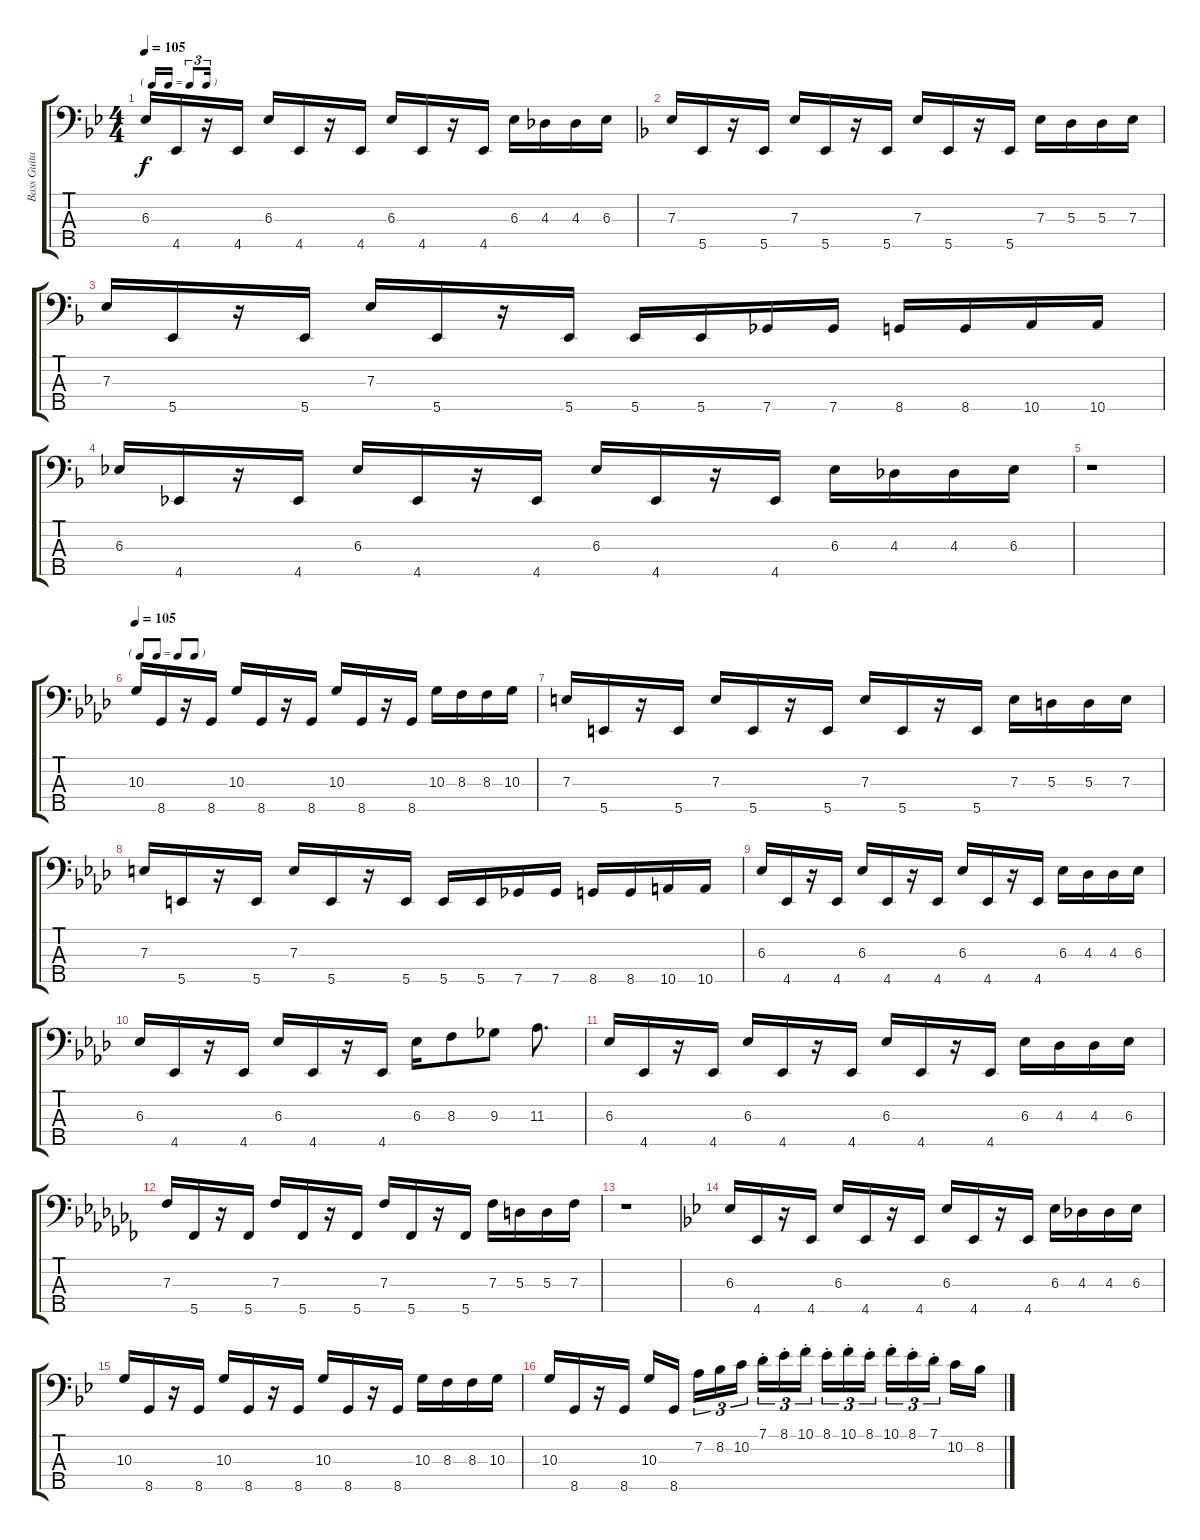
\track ("Bass Guitar ( Brad Russel )" "Bass Guita") {instrument electricbassfinger}
\staff {score tabs}
\tuning (G2 D2 A1 E1 B0) {hide}
\ts (4 4)
\tf triplet16th
\tempo 105
\clef f4
\ks bb
6.3.16{dy f} 4.5.16 r.16 4.5.16 6.3.16 4.5.16 r.16 4.5.16 6.3.16 4.5.16 r.16 4.5.16 6.3.16 4.3.16 4.3.16 6.3.16 |
\ks f
7.3.16 5.5.16 r.16 5.5.16 7.3.16 5.5.16 r.16 5.5.16 7.3.16 5.5.16 r.16 5.5.16 7.3.16 5.3.16 5.3.16 7.3.16 |
7.3.16 5.5.16 r.16 5.5.16 7.3.16 5.5.16 r.16 5.5.16 5.5.16 5.5.16 7.5.16 7.5.16 8.5.16 8.5.16 10.5.16 10.5.16 |
6.3.16 4.5.16 r.16 4.5.16 6.3.16 4.5.16 r.16 4.5.16 6.3.16 4.5.16 r.16 4.5.16 6.3.16 4.3.16 4.3.16 6.3.16 |
r.1 |
\tf none
\tempo 105
\ks ab
10.3.16 8.5.16 r.16 8.5.16 10.3.16 8.5.16 r.16 8.5.16 10.3.16 8.5.16 r.16 8.5.16 10.3.16 8.3.16 8.3.16 10.3.16 |
7.3.16 5.5.16 r.16 5.5.16 7.3.16 5.5.16 r.16 5.5.16 7.3.16 5.5.16 r.16 5.5.16 7.3.16 5.3.16 5.3.16 7.3.16 |
7.3.16 5.5.16 r.16 5.5.16 7.3.16 5.5.16 r.16 5.5.16 5.5.16 5.5.16 7.5.16 7.5.16 8.5.16 8.5.16 10.5.16 10.5.16 |
6.3.16 4.5.16 r.16 4.5.16 6.3.16 4.5.16 r.16 4.5.16 6.3.16 4.5.16 r.16 4.5.16 6.3.16 4.3.16 4.3.16 6.3.16 |
6.3.16 4.5.16 r.16 4.5.16 6.3.16 4.5.16 r.16 4.5.16 6.3.16 8.3.8 9.3.8 11.3.8{d} |
6.3.16 4.5.16 r.16 4.5.16 6.3.16 4.5.16 r.16 4.5.16 6.3.16 4.5.16 r.16 4.5.16 6.3.16 4.3.16 4.3.16 6.3.16 |
\ks cb
7.3.16 5.5.16 r.16 5.5.16 7.3.16 5.5.16 r.16 5.5.16 7.3.16 5.5.16 r.16 5.5.16 7.3.16 5.3.16 5.3.16 7.3.16 |
r.1 |
\ks bb
6.3.16 4.5.16 r.16 4.5.16 6.3.16 4.5.16 r.16 4.5.16 6.3.16 4.5.16 r.16 4.5.16 6.3.16 4.3.16 4.3.16 6.3.16 |
10.3.16 8.5.16 r.16 8.5.16 10.3.16 8.5.16 r.16 8.5.16 10.3.16 8.5.16 r.16 8.5.16 10.3.16 8.3.16 8.3.16 10.3.16 |
10.3.16 8.5.16 r.16 8.5.16 10.3.16 8.5.16{beam splitsecondary} 7.2.16{tu (3 2)} 8.2.16{tu (3 2)} 10.2.16{tu (3 2)} 7.1{st}.16{tu (3 2)} 8.1{st}.16{tu (3 2)} 10.1{st}.16{tu (3 2) beam splitsecondary} 8.1{st}.16{tu (3 2)} 10.1{st}.16{tu (3 2)} 8.1{st}.16{tu (3 2)} 10.1{st}.16{tu (3 2)} 8.1{st}.16{tu (3 2)} 7.1{st}.16{tu (3 2) beam splitsecondary} 10.2.16 8.2.16
